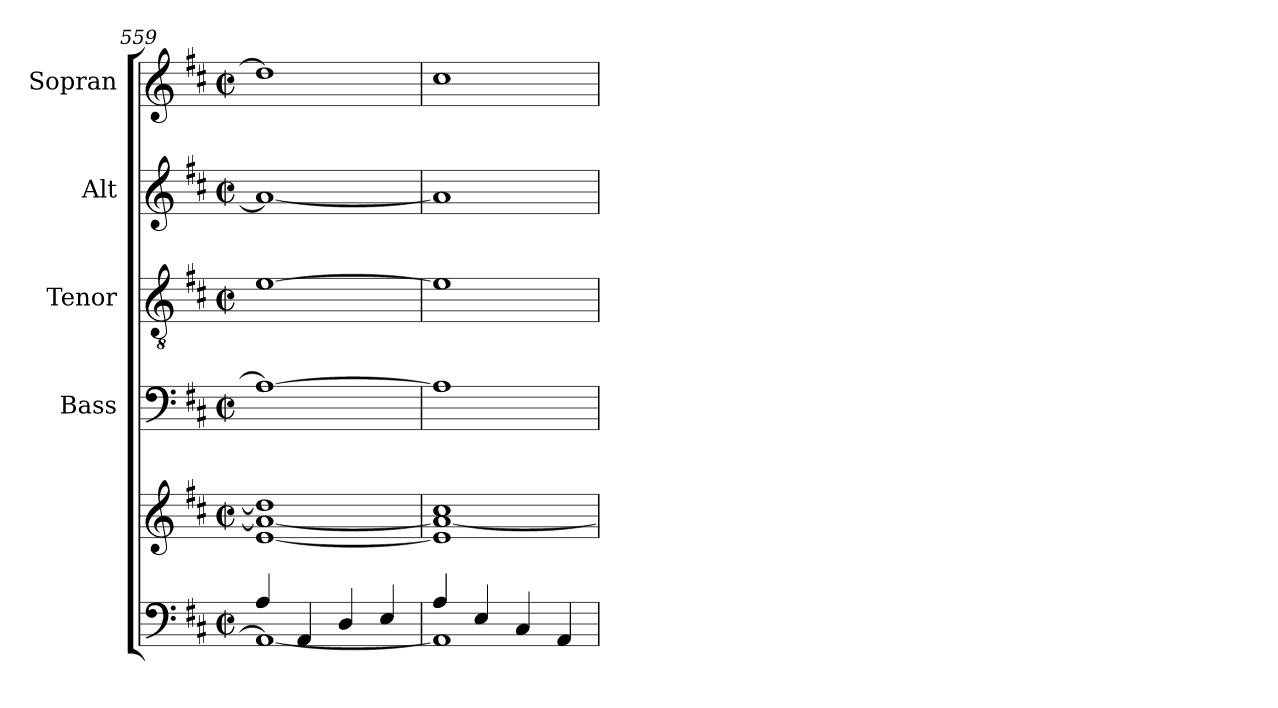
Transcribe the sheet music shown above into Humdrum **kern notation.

**kern	**kern	**kern	**kern	**kern	**kern
*part5	*part5	*part4	*part3	*part2	*part1
*staff6	*staff5	*staff4	*staff3	*staff2	*staff1
*	*	*I"Bass	*I"Tenor	*I"Alt	*I"Sopran
*	*	*I'B.	*I'T.	*I'A.	*I'S.
*clefF4	*clefG2	*clefF4	*clefGv2	*clefG2	*clefG2
*k[f#c#]	*k[f#c#]	*k[f#c#]	*k[f#c#]	*k[f#c#]	*k[f#c#]
*D:	*D:	*D:	*D:	*D:	*D:
*M2/2	*M2/2	*M2/2	*M2/2	*M2/2	*M2/2
*met(c|)	*met(c|)	*met(c|)	*met(c|)	*met(c|)	*met(c|)
=559	=559	=559	=559	=559	=559
*^	*	*	*	*	*
4A/	1AA_	[1e 1a_ 1dd]	1A_	[1e	1a_	1dd]
4AA/	.	.	.	.	.	.
4D/	.	.	.	.	.	.
4E/	.	.	.	.	.	.
=560	=560	=560	=560	=560	=560	=560
4A/	1AA]	1e] 1a_ 1cc#	1A]	1e]	1a]	1cc#
4E/	.	.	.	.	.	.
4C#/	.	.	.	.	.	.
4AA/	.	.	.	.	.	.
*v	*v	*	*	*	*	*
=	=	=	=	=	=
*-	*-	*-	*-	*-	*-
